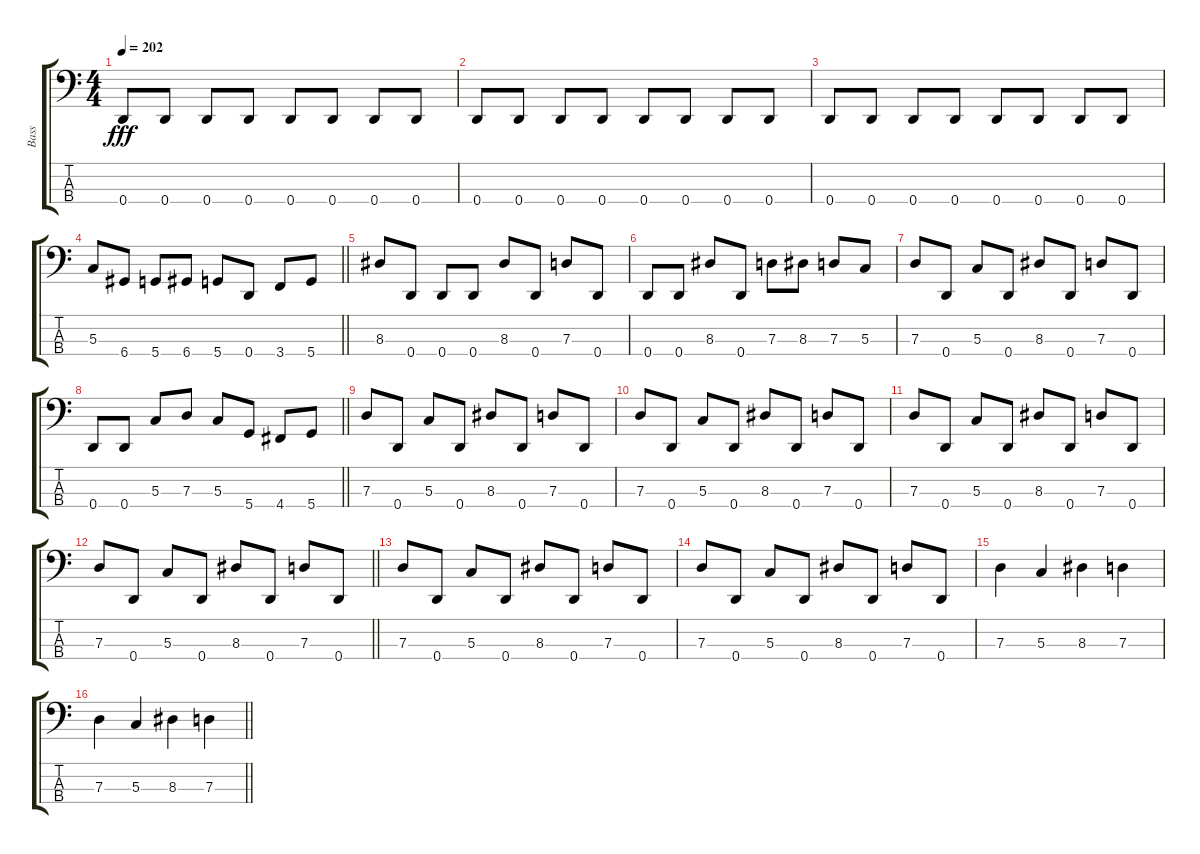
\track ("Bass" "Bass") {instrument electricbasspick}
\staff {score tabs}
\tuning (F2 C2 G1 D1) {hide}
\ts (4 4)
\tempo 202
\clef f4
\ks c
0.4.8{dy fff} 0.4.8 0.4.8 0.4.8 0.4.8 0.4.8 0.4.8 0.4.8 |
0.4.8 0.4.8 0.4.8 0.4.8 0.4.8 0.4.8 0.4.8 0.4.8 |
0.4.8 0.4.8 0.4.8 0.4.8 0.4.8 0.4.8 0.4.8 0.4.8 |
\barLineRight lightlight
5.3.8 6.4.8 5.4.8 6.4.8 5.4.8 0.4.8 3.4.8 5.4.8 |
8.3.8 0.4.8 0.4.8 0.4.8 8.3.8 0.4.8 7.3.8 0.4.8 |
0.4.8 0.4.8 8.3.8 0.4.8 7.3.8 8.3.8 7.3.8 5.3.8 |
7.3.8 0.4.8 5.3.8 0.4.8 8.3.8 0.4.8 7.3.8 0.4.8 |
\barLineRight lightlight
0.4.8 0.4.8 5.3.8 7.3.8 5.3.8 5.4.8 4.4.8 5.4.8 |
7.3.8 0.4.8 5.3.8 0.4.8 8.3.8 0.4.8 7.3.8 0.4.8 |
7.3.8 0.4.8 5.3.8 0.4.8 8.3.8 0.4.8 7.3.8 0.4.8 |
7.3.8 0.4.8 5.3.8 0.4.8 8.3.8 0.4.8 7.3.8 0.4.8 |
\barLineRight lightlight
7.3.8 0.4.8 5.3.8 0.4.8 8.3.8 0.4.8 7.3.8 0.4.8 |
7.3.8 0.4.8 5.3.8 0.4.8 8.3.8 0.4.8 7.3.8 0.4.8 |
7.3.8 0.4.8 5.3.8 0.4.8 8.3.8 0.4.8 7.3.8 0.4.8 |
7.3.4 5.3.4 8.3.4 7.3.4 |
\barLineRight lightlight
7.3.4 5.3.4 8.3.4 7.3.4
